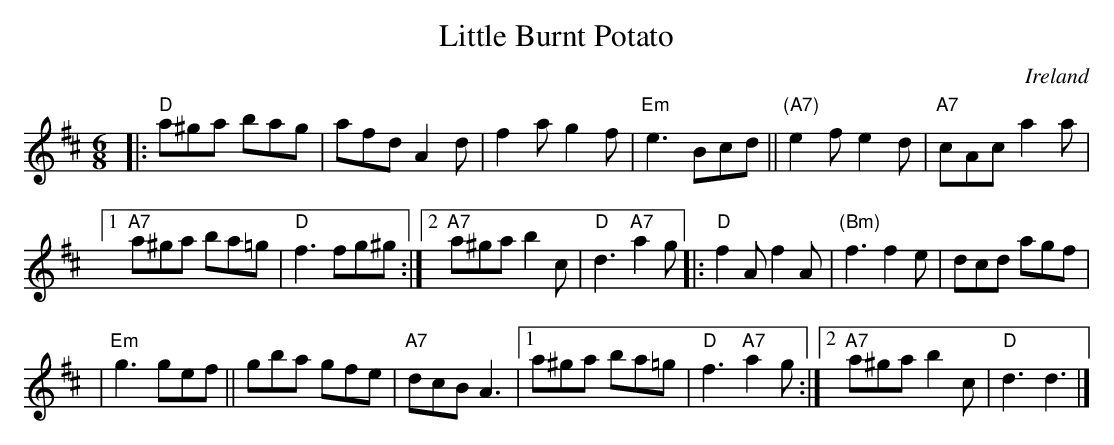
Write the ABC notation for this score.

X:1
T: Little Burnt Potato
O: Ireland
M: 6/8
L: 1/8
K: D
|: "D"a^ga bag | afd A2d | f2a g2f | "Em"e3 Bcd || "(A7)"e2f e2d | "A7"cAc a2a |
[1 "A7"a^ga ba=g | "D"f3 fg^g :|[2 "A7"a^ga b2c | "D"d3 "A7"a2g |: "D"f2A f2A | "(Bm)"f3 f2e | dcd agf |
| "Em"g3 gef || gba gfe | "A7"dcB A3 |1 a^ga ba=g | "D"f3 "A7"a2g :|2 "A7"a^ga b2c | "D"d3 d3 |]
